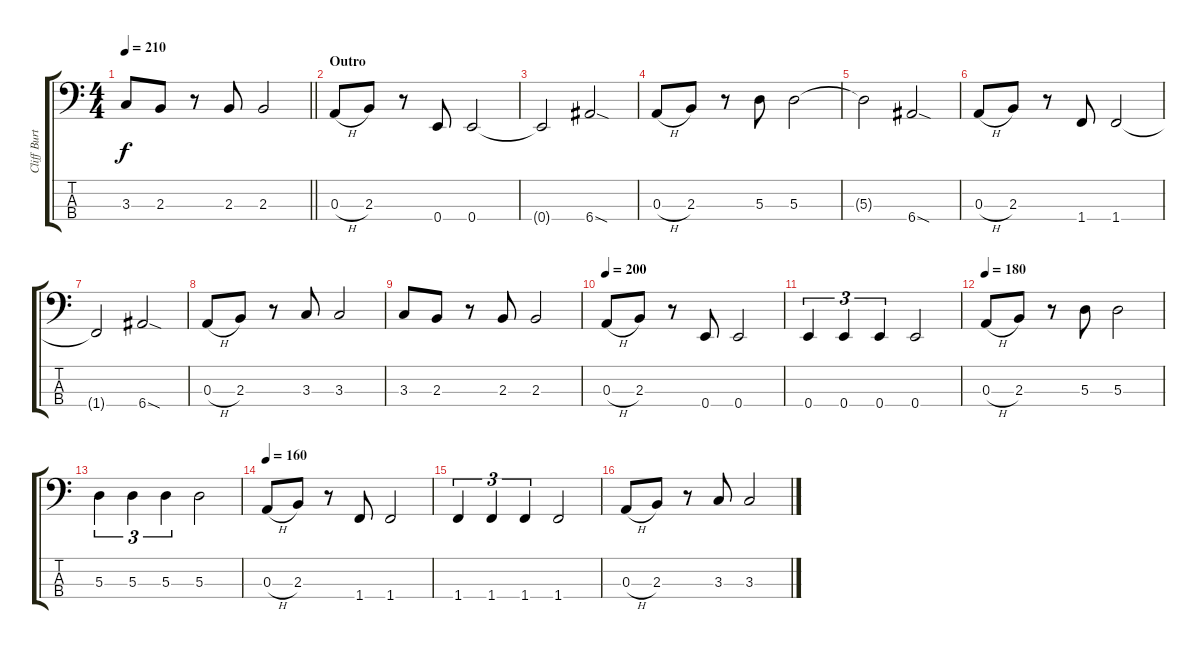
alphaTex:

\track ("Cliff Burton" "Cliff Burt") {instrument electricbassfinger}
\staff {score tabs}
\tuning (G2 D2 A1 E1) {hide}
\ts (4 4)
\tempo 210
\clef f4
\barLineRight lightlight
\ks c
3.3.8{dy f} 2.3.8 r.8 2.3.8 2.3.2 |
\section ("" "Outro")
0.3{h}.8 2.3.8 r.8 0.4.8 0.4.2 |
0.4{t}.2 6.4{sod}.2 |
0.3{h}.8 2.3.8 r.8 5.3.8 5.3.2 |
5.3{t}.2 6.4{sod}.2 |
0.3{h}.8 2.3.8 r.8 1.4.8 1.4.2 |
1.4{t}.2 6.4{sod}.2 |
0.3{h}.8 2.3.8 r.8 3.3.8 3.3.2 |
3.3.8 2.3.8 r.8 2.3.8 2.3.2 |
\tempo 200
0.3{h}.8 2.3.8 r.8 0.4.8 0.4.2 |
0.4.4{tu (3 2)} 0.4.4{tu (3 2)} 0.4.4{tu (3 2)} 0.4.2 |
\tempo 180
0.3{h}.8 2.3.8 r.8 5.3.8 5.3.2 |
5.3.4{tu (3 2)} 5.3.4{tu (3 2)} 5.3.4{tu (3 2)} 5.3.2 |
\tempo 160
0.3{h}.8 2.3.8 r.8 1.4.8 1.4.2 |
1.4.4{tu (3 2)} 1.4.4{tu (3 2)} 1.4.4{tu (3 2)} 1.4.2 |
0.3{h}.8 2.3.8 r.8 3.3.8 3.3.2
